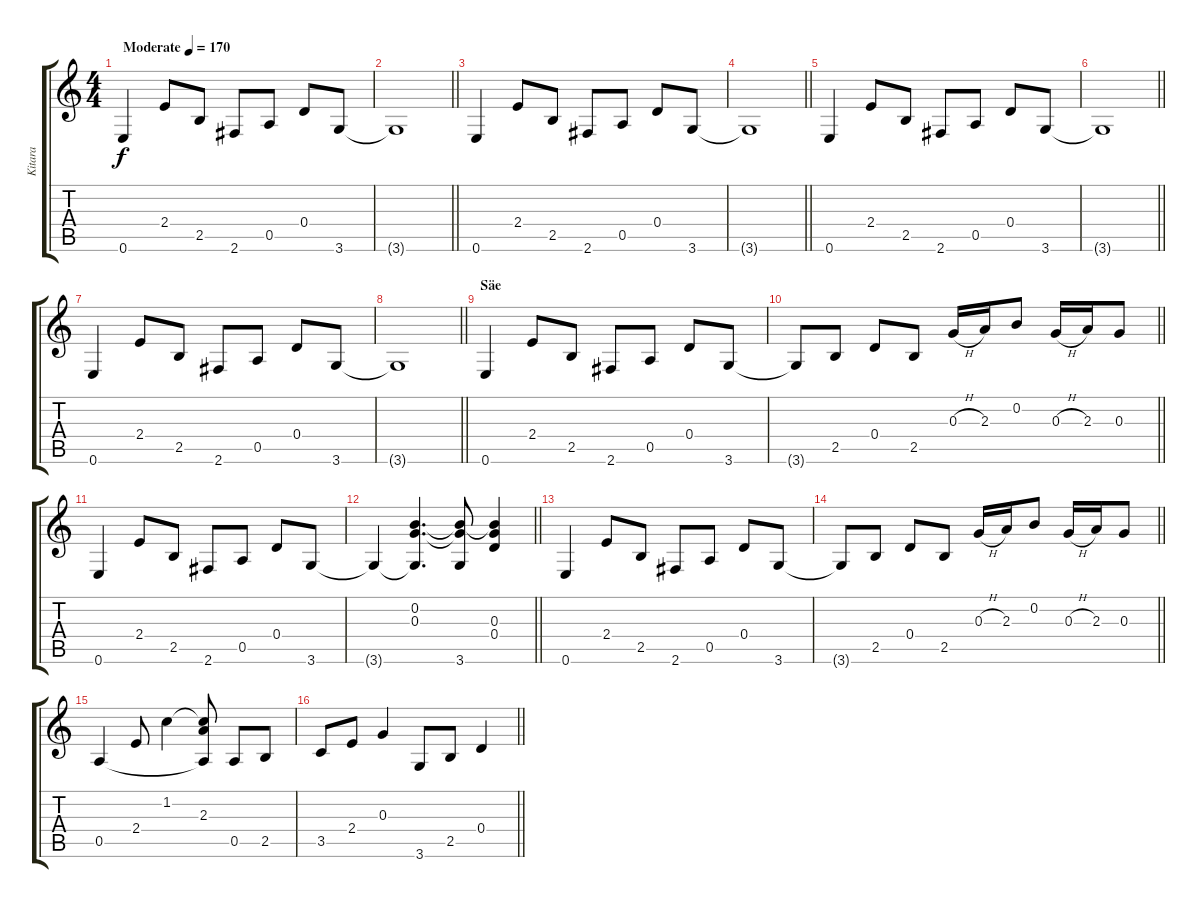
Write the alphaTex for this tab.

\track ("Kitara" "Kitara") {instrument acousticguitarsteel}
\staff {score tabs}
\tuning (E4 B3 G3 D3 A2 E2) {hide}
\ts (4 4)
\tempo (170 "Moderate")
\clef g2
\ks c
0.6.4{dy f instrument acousticguitarsteel} 2.4.8 2.5.8 2.6.8 0.5.8 0.4.8 3.6.8 |
\barLineRight lightlight
3.6{t}.1 |
0.6.4 2.4.8 2.5.8 2.6.8 0.5.8 0.4.8 3.6.8 |
\barLineRight lightlight
3.6{t}.1 |
0.6.4 2.4.8 2.5.8 2.6.8 0.5.8 0.4.8 3.6.8 |
\barLineRight lightlight
3.6{t}.1 |
0.6.4 2.4.8 2.5.8 2.6.8 0.5.8 0.4.8 3.6.8 |
\barLineRight lightlight
3.6{t}.1 |
\section ("" "Säe")
0.6.4 2.4.8 2.5.8 2.6.8 0.5.8 0.4.8 3.6.8 |
\barLineRight lightlight
3.6{t}.8 2.5.8 0.4.8 2.5.8 0.3{h}.16 2.3.16 0.2.8 0.3{h}.16 2.3.16 0.3.8 |
0.6.4 2.4.8 2.5.8 2.6.8 0.5.8 0.4.8 3.6.8 |
\barLineRight lightlight
3.6{t}.4 (0.2 0.3 3.6{t}).4{d} (0.2{t} 0.3{t} 3.6).8 (0.2{t} 0.3 0.4).4 |
0.6.4 2.4.8 2.5.8 2.6.8 0.5.8 0.4.8 3.6.8 |
\barLineRight lightlight
3.6{t}.8 2.5.8 0.4.8 2.5.8 0.3{h}.16 2.3.16 0.2.8 0.3{h}.16 2.3.16 0.3.8 |
0.5.4 2.4.8 1.2.4 (1.2{t} 2.3 0.5{t}).8 0.5.8 2.5.8 |
\barLineRight lightlight
3.5.8 2.4.8 0.3.4 3.6.8 2.5.8 0.4.4
